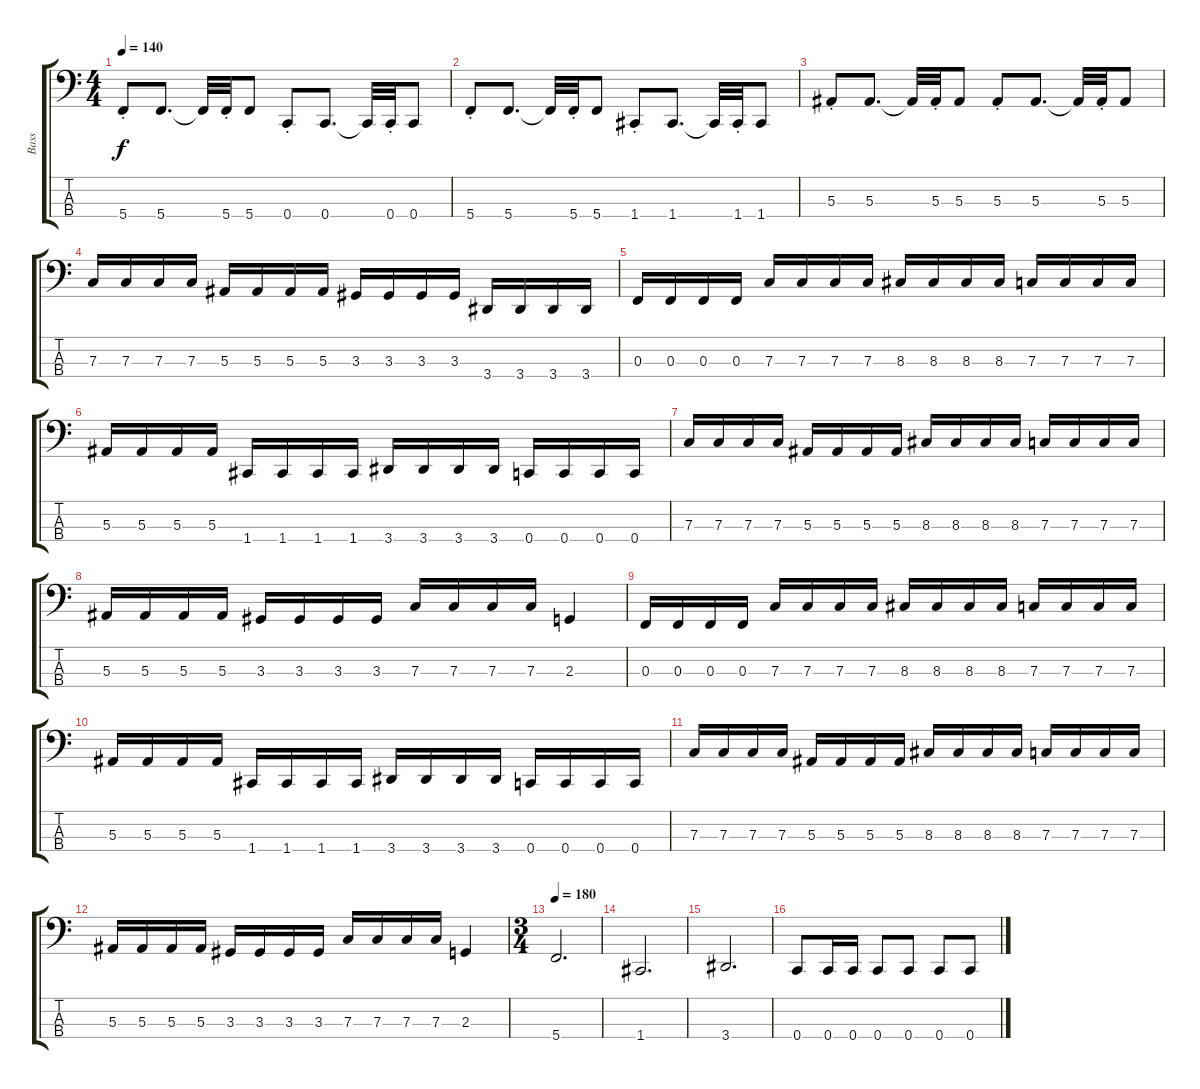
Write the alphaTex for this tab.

\track ("Bass" "Bass") {instrument electricbassfinger}
\staff {score tabs}
\tuning (Eb2 Bb1 F1 C1) {hide}
\ts (4 4)
\tempo 140
\clef f4
\ks c
5.4{st}.8{dy f} 5.4.8{d} 5.4{t}.32 5.4{st}.32 5.4.8 0.4{st}.8 0.4.8{d} 0.4{t}.32 0.4{st}.32 0.4.8 |
5.4{st}.8 5.4.8{d} 5.4{t}.32 5.4{st}.32 5.4.8 1.4{st}.8 1.4.8{d} 1.4{t}.32 1.4{st}.32 1.4.8 |
5.3{st}.8 5.3.8{d} 5.3{t}.32 5.3{st}.32 5.3.8 5.3{st}.8 5.3.8{d} 5.3{t}.32 5.3{st}.32 5.3.8 |
7.3.16 7.3.16 7.3.16 7.3.16 5.3.16 5.3.16 5.3.16 5.3.16 3.3.16 3.3.16 3.3.16 3.3.16 3.4.16 3.4.16 3.4.16 3.4.16 |
0.3.16 0.3.16 0.3.16 0.3.16 7.3.16 7.3.16 7.3.16 7.3.16 8.3.16 8.3.16 8.3.16 8.3.16 7.3.16 7.3.16 7.3.16 7.3.16 |
5.3.16 5.3.16 5.3.16 5.3.16 1.4.16 1.4.16 1.4.16 1.4.16 3.4.16 3.4.16 3.4.16 3.4.16 0.4.16 0.4.16 0.4.16 0.4.16 |
7.3.16 7.3.16 7.3.16 7.3.16 5.3.16 5.3.16 5.3.16 5.3.16 8.3.16 8.3.16 8.3.16 8.3.16 7.3.16 7.3.16 7.3.16 7.3.16 |
5.3.16 5.3.16 5.3.16 5.3.16 3.3.16 3.3.16 3.3.16 3.3.16 7.3.16 7.3.16 7.3.16 7.3.16 2.3.4 |
0.3.16 0.3.16 0.3.16 0.3.16 7.3.16 7.3.16 7.3.16 7.3.16 8.3.16 8.3.16 8.3.16 8.3.16 7.3.16 7.3.16 7.3.16 7.3.16 |
5.3.16 5.3.16 5.3.16 5.3.16 1.4.16 1.4.16 1.4.16 1.4.16 3.4.16 3.4.16 3.4.16 3.4.16 0.4.16 0.4.16 0.4.16 0.4.16 |
7.3.16 7.3.16 7.3.16 7.3.16 5.3.16 5.3.16 5.3.16 5.3.16 8.3.16 8.3.16 8.3.16 8.3.16 7.3.16 7.3.16 7.3.16 7.3.16 |
5.3.16 5.3.16 5.3.16 5.3.16 3.3.16 3.3.16 3.3.16 3.3.16 7.3.16 7.3.16 7.3.16 7.3.16 2.3.4 |
\ts (3 4)
\tempo 180
5.4.2{d} |
1.4.2{d} |
3.4.2{d} |
0.4.8 0.4.16 0.4.16 0.4.8 0.4.8 0.4.8 0.4.8
